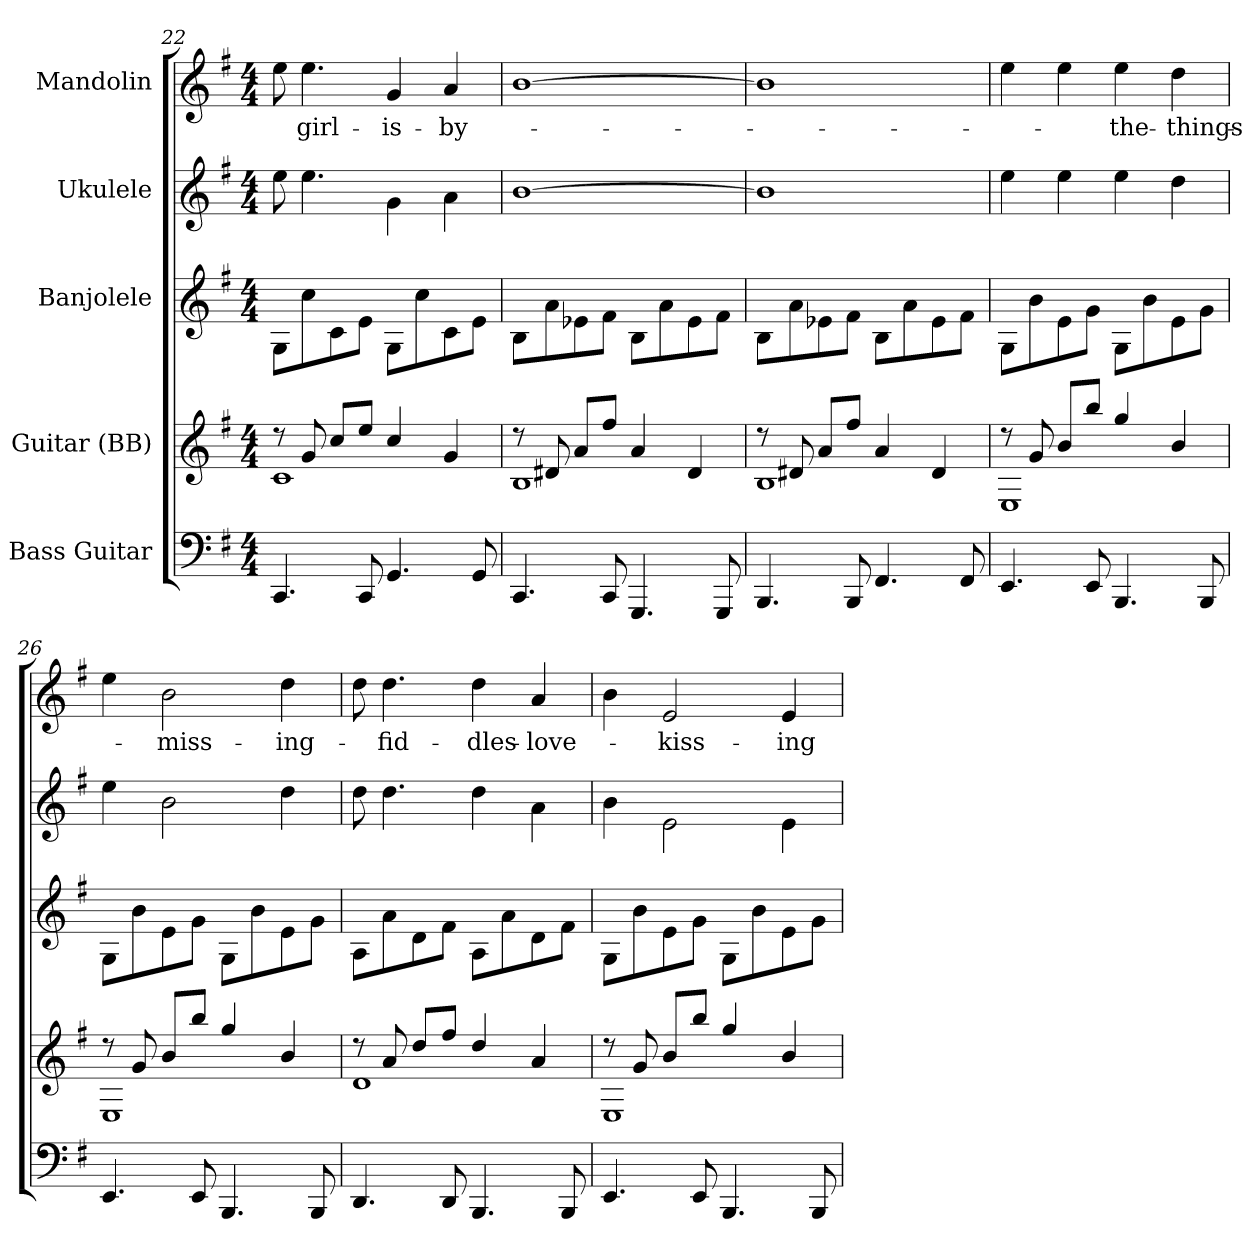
**kern	**kern	**kern	**kern	**kern	**text
*part5	*part4	*part3	*part2	*part1	*part1
*staff5	*staff4	*staff3	*staff2	*staff1	*staff1
*I"Bass Guitar	*I"Guitar  (BB)	*I"Banjolele	*I"Ukulele	*I"Mandolin	*
*	*clefG2	*	*	*clefG2	*
*	*ITrd7c12	*	*	*	*
*k[f#]	*k[f#]	*k[f#]	*k[f#]	*k[f#]	*
*G:	*G:	*G:	*G:	*G:	*
*M4/4	*M4/4	*M4/4	*M4/4	*M4/4	*
=22	=22	=22	=22	=22	=22
*	*^	*	*	*	*
4.CCi/	8r	1Ci	8Gi\L	8eei\	8eei\	.
!	!	!	!	!	!	!LO:LY:b:color=#000000
.	8Gi/	.	8cci\	4.eei\	4.eei\	-girl-
.	8ci/L	.	8ci\	.	.	.
8CCi/	8ei/J	.	8ei\J	.	.	.
!	!	!	!	!	!	!LO:LY:b:color=#000000
4.GGi/	4ci/	.	8Gi\L	4gi\	4gi/	-is-
.	.	.	8cci\	.	.	.
!	!	!	!	!	!	!LO:LY:b:color=#000000
.	4Gi/	.	8ci\	4ai\	4ai/	-by-
8GGi/	.	.	8ei\J	.	.	.
!!LO:PB:g=z
=23	=23	=23	=23	=23	=23	=23
4.CCi/	8r	1BBi	8Bi\L	[1bi	[1bi	.
.	8D#Xi/	.	8ai\	.	.	.
.	8Ai/L	.	8e-i\	.	.	.
8CCi/	8f#i/J	.	8f#i\J	.	.	.
4.GGGi/	4Ai/	.	8Bi\L	.	.	.
.	.	.	8ai\	.	.	.
.	4D#i/	.	8e-i\	.	.	.
8GGGi/	.	.	8f#i\J	.	.	.
=24	=24	=24	=24	=24	=24	=24
4.BBBi/	8r	1BBi	8Bi\L	1bi]	1bi]	.
.	8D#Xi/	.	8ai\	.	.	.
.	8Ai/L	.	8e-i\	.	.	.
8BBBi/	8f#i/J	.	8f#i\J	.	.	.
4.FF#i/	4Ai/	.	8Bi\L	.	.	.
.	.	.	8ai\	.	.	.
.	4D#i/	.	8e-i\	.	.	.
8FF#i/	.	.	8f#i\J	.	.	.
=25	=25	=25	=25	=25	=25	=25
4.EEi/	8r	1EEi	8Gi\L	4eei\	4eei\	.
.	8Gi/	.	8bi\	.	.	.
.	8Bi/L	.	8ei\	4eei\	4eei\	.
8EEi/	8bi/J	.	8gi\J	.	.	.
!	!	!	!	!	!	!LO:LY:b:color=#000000
4.BBBi/	4gi/	.	8Gi\L	4eei\	4eei\	-the-
.	.	.	8bi\	.	.	.
!	!	!	!	!	!	!LO:LY:b:color=#000000
.	4Bi/	.	8ei\	4ddi\	4ddi\	-things-
8BBBi/	.	.	8gi\J	.	.	.
!!LO:LB:g=z
=26	=26	=26	=26	=26	=26	=26
4.EEi/	8r	1EEi	8Gi\L	4eei\	4eei\	.
.	8Gi/	.	8bi\	.	.	.
!	!	!	!	!	!	!LO:LY:b:color=#000000
.	8Bi/L	.	8ei\	2bi\	2bi\	-miss-
8EEi/	8bi/J	.	8gi\J	.	.	.
4.BBBi/	4gi/	.	8Gi\L	.	.	.
.	.	.	8bi\	.	.	.
!	!	!	!	!	!	!LO:LY:b:color=#000000
.	4Bi/	.	8ei\	4ddi\	4ddi\	-ing-
8BBBi/	.	.	8gi\J	.	.	.
=27	=27	=27	=27	=27	=27	=27
4.DDi/	8r	1Di	8Ai\L	8ddi\	8ddi\	.
!	!	!	!	!	!	!LO:LY:b:color=#000000
.	8Ai/	.	8ai\	4.ddi\	4.ddi\	-fid-
.	8di/L	.	8di\	.	.	.
8DDi/	8f#i/J	.	8f#i\J	.	.	.
!	!	!	!	!	!	!LO:LY:b:color=#000000
4.BBBi/	4di/	.	8Ai\L	4ddi\	4ddi\	-dles-
.	.	.	8ai\	.	.	.
!	!	!	!	!	!	!LO:LY:b:color=#000000
.	4Ai/	.	8di\	4ai\	4ai/	-love-
8BBBi/	.	.	8f#i\J	.	.	.
=28	=28	=28	=28	=28	=28	=28
4.EEi/	8r	1EEi	8Gi\L	4bi\	4bi\	.
.	8Gi/	.	8bi\	.	.	.
!	!	!	!	!	!	!LO:LY:b:color=#000000
.	8Bi/L	.	8ei\	2ei\	2ei/	-kiss-
8EEi/	8bi/J	.	8gi\J	.	.	.
4.BBBi/	4gi/	.	8Gi\L	.	.	.
.	.	.	8bi\	.	.	.
!	!	!	!	!	!	!LO:LY:b:color=#000000
.	4Bi/	.	8ei\	4ei\	4ei/	-ing-
8BBBi/	.	.	8gi\J	.	.	.
*	*v	*v	*	*	*	*
=	=	=	=	=	=
*-	*-	*-	*-	*-	*-
